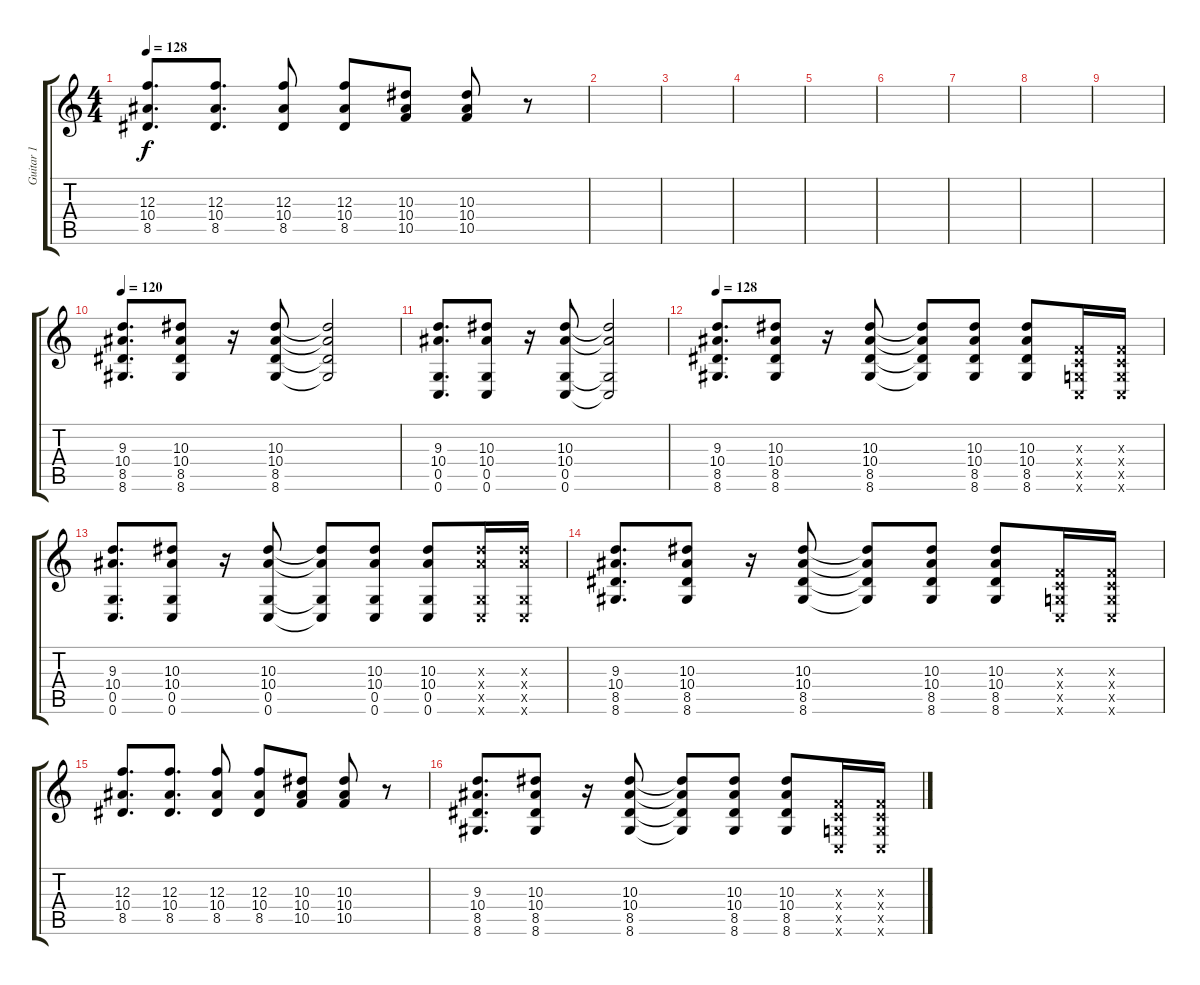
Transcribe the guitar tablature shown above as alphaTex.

\track ("Guitar 1" "Guitar 1") {instrument distortionguitar}
\staff {score tabs}
\tuning (D4 A3 F3 C3 G2 C2) {hide}
\ts (4 4)
\tempo 128
\clef g2
\ks c
(12.3 10.4 8.5).8{d dy f} (12.3 10.4 8.5).8{d} (12.3 10.4 8.5).8 (12.3 10.4 8.5).8 (10.3 10.4 10.5).8 (10.3 10.4 10.5).8 r.8 |
|
|
|
|
|
|
|
|
\tempo 120
(9.3 10.4 8.5 8.6).8{d} (10.3 10.4 8.5 8.6).8 r.16 (10.3 10.4 8.5 8.6).8 (10.3{t} 10.4{t} 8.5{t} 8.6{t}).2 |
(9.3 10.4 0.5 0.6).8{d} (10.3 10.4 0.5 0.6).8 r.16 (10.3 10.4 0.5 0.6).8 (10.3{t} 10.4{t} 0.5{t} 0.6{t}).2 |
\tempo 128
(9.3 10.4 8.5 8.6).8{d} (10.3 10.4 8.5 8.6).8 r.16 (10.3 10.4 8.5 8.6).8 (10.3{t} 10.4{t} 8.5{t} 8.6{t}).8 (10.3 10.4 8.5 8.6).8 (10.3 10.4 8.5 8.6).8 (0.3{x} 0.4{x} 0.5{x} 0.6{x}).16 (0.3{x} 0.4{x} 0.5{x} 0.6{x}).16 |
(9.3 10.4 0.5 0.6).8{d} (10.3 10.4 0.5 0.6).8 r.16 (10.3 10.4 0.5 0.6).8 (10.3{t} 10.4{t} 0.5{t} 0.6{t}).8 (10.3 10.4 0.5 0.6).8 (10.3 10.4 0.5 0.6).8 (10.3{x} 10.4{x} 0.5{x} 0.6{x}).16 (10.3{x} 10.4{x} 0.5{x} 0.6{x}).16 |
(9.3 10.4 8.5 8.6).8{d} (10.3 10.4 8.5 8.6).8 r.16 (10.3 10.4 8.5 8.6).8 (10.3{t} 10.4{t} 8.5{t} 8.6{t}).8 (10.3 10.4 8.5 8.6).8 (10.3 10.4 8.5 8.6).8 (0.3{x} 0.4{x} 0.5{x} 0.6{x}).16 (0.3{x} 0.4{x} 0.5{x} 0.6{x}).16 |
(12.3 10.4 8.5).8{d} (12.3 10.4 8.5).8{d} (12.3 10.4 8.5).8 (12.3 10.4 8.5).8 (10.3 10.4 10.5).8 (10.3 10.4 10.5).8 r.8 |
(9.3 10.4 8.5 8.6).8{d} (10.3 10.4 8.5 8.6).8 r.16 (10.3 10.4 8.5 8.6).8 (10.3{t} 10.4{t} 8.5{t} 8.6{t}).8 (10.3 10.4 8.5 8.6).8 (10.3 10.4 8.5 8.6).8 (0.3{x} 0.4{x} 0.5{x} 0.6{x}).16 (0.3{x} 0.4{x} 0.5{x} 0.6{x}).16
